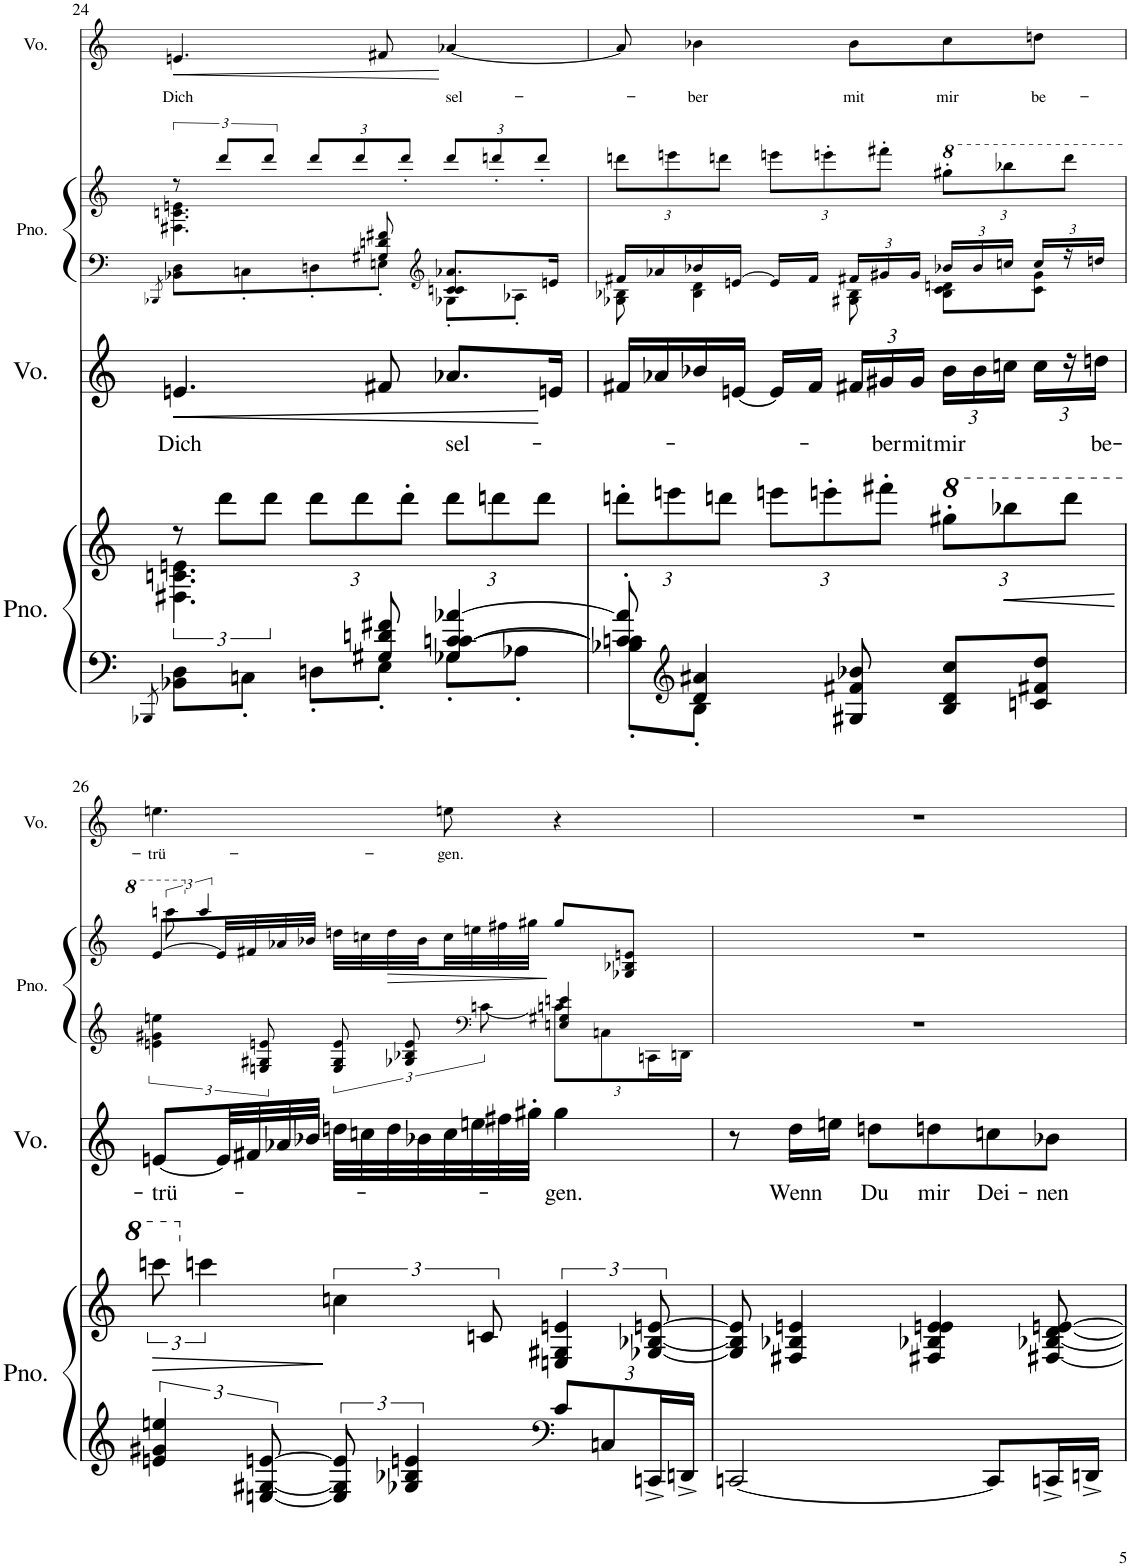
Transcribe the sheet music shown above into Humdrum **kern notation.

**kern	**kern	**dynam	**kern	**text	**dynam	**kern	**kern	**dynam	**kern	**text	**dynam
*part4	*part4	*part4	*part3	*part3	*part3	*part2	*part2	*part2	*part1	*part1	*part1
*staff6	*staff5	*staff5/6	*staff4	*staff4	*staff4	*staff3	*staff2	*staff2/3	*staff1	*staff1	*staff1
*I"Piano	*	*	*I"Voz	*	*	*I"Piano	*	*	*I"Voz	*	*
*I'Pno.	*	*	*I'Vo.	*	*	*I'Pno.	*	*	*I'Vo.	*	*
!!LO:PB:g=z
*clefF4	*clefG2	*	*clefG2	*	*	*clefF4	*clefG2	*	*clefG2	*	*
*k[]	*k[]	*	*k[]	*	*	*k[]	*k[]	*	*k[]	*	*
*M3/4	*M3/4	*	*M3/4	*	*	*M3/4	*M3/4	*	*M3/4	*	*
=24	=24	=24	=24	=24	=24	=24	=24	=24	=24	=24	=24
*^	*	*	*	*	*	*^	*	*	*	*	*
.	8qBBB-X/	.	.	.	.	.	.	8qBBB-X/	.	.	.	.	.
*	*	*^	*	*	*	*	*	*	*	*	*	*	*
!	!	!	!	!	!	!LO:LY:b	!LO:HP:b	!	!	!	!	!	!LO:LY:b	!LO:HP:b
*	*	*	*	*	*	*	*	*	*^	*^	*	*	*	*
8ryy	8BB-X\ 8D\L	12r	4.F#X\ 4.cn\ 4.en\	.	4.en/	Dich	<	4.ryy	8BB-X\ 8D\L	2ryy	12r	4.F#X\ 4.cn\ 4.en\	.	4.en/	Dich	<
.	.	12ddd\L	.	.	.	.	.	.	.	.	12ddd/L	.	.	.	.	.
4ryy	8Cn'\J	.	.	.	.	.	.	.	8Cn'\	.	.	.	.	.	.	.
.	.	12ddd\J	.	.	.	.	.	.	.	.	12ddd/J	.	.	.	.	.
*	*	*Xbrackettup	*	*	*	*	*	*	*	*	*Xbrackettup	*	*	*	*	*
.	8Dn'\L	12ddd\L	.	.	.	.	.	.	8Dn'\	.	12ddd/L	.	.	.	.	.
.	.	12ddd\	.	.	.	.	.	.	.	.	12ddd/	.	.	.	.	.
8G#X/ 8dn/ 8f#X/	8E'\J	.	4.ryy	.	8f#X/	.	.	8G#X/ 8dn/ 8f#X/	8En'\J	.	.	4.ryy	.	8f#X/	.	.
.	.	12ddd'\J	.	.	.	.	.	.	.	.	12ddd'/J	.	.	.	.	.
*	*	*	*	*	*	*	*	*clefG2	*	*	*	*	*	*	*	*
!	!	!	!	!	!	!LO:LY:b	!	!	!	!	!	!	!	!	!LO:LY:b	!
4G-X/ [4cn/ [4c/ [4a-X/	8G-'\L	12ddd\L	.	.	8.a-X/L	sel-	.	8.a-X/L	8G-X'\L	4cn/ 4c/	12ddd/L	.	.	[4a-X/	sel-	[
.	.	12dddn\	.	.	.	.	.	.	.	.	12dddn'/	.	.	.	.	.
.	8A-X'\J	.	.	.	.	.	.	.	8A-X'\J	.	.	.	.	.	.	.
.	.	12ddd\J	.	.	.	.	.	.	.	.	12ddd'/J	.	.	.	.	.
.	.	.	.	.	16en/Jk	.	[	16en/Jk	.	.	.	.	.	.	.	.
*	*	*	*	*	*	*	*	*	*v	*v	*	*	*	*	*	*
*	*	*v	*v	*	*	*	*	*	*	*v	*v	*	*	*	*
=25	=25	=25	=25	=25	=25	=25	=25	=25	=25	=25	=25	=25	=25
8cn/]' 8c/]' 8a-/]'	8B-X'\L	12dddn'\L	.	16f#X/LL	.	.	16f#X/LL	8G-X\ 8B-X\	12dddn\L	.	8a-/]	.	.
.	.	.	.	16a-X/	.	.	16a-X/	.	.	.	.	.	.
.	.	12eeen\	.	.	.	.	.	.	12eeen\	.	.	.	.
*clefG2	*	*	*	*	*	*	*	*	*	*	*	*	*
!	!	!	!	!	!	!	!	!	!	!	!	!LO:LY:b	!
4d/ 4a#X/	8B-'\J	.	.	16b-X/	.	.	16b-X/	4B-\ 4d\	.	.	4b-X\	-ber	.
.	.	12dddn\J	.	.	.	.	.	.	12dddn\J	.	.	.	.
.	.	.	.	[16en/JJ	.	.	[16en/JJ	.	.	.	.	.	.
.	2ryy	12eeen\L	.	16e/LL]	.	.	16e/LL]	.	12eeen\L	.	.	.	.
.	.	.	.	16f#/JJ	.	.	16f#/JJ	.	.	.	.	.	.
.	.	12eeen'\	.	.	.	.	.	.	12eeen'\	.	.	.	.
*	*	*	*	*Xbrackettup	*	*	*Xbrackettup	*	*	*	*	*	*
!	!	!	!	!	!	!	!	!	!	!	!	!LO:LY:b	!
8G#X/ 8f#X/ 8b-X/	.	.	.	24f#X/LL	.	.	24f#X/LL	8G#X\ 8B-\	.	.	8b-\L	mit	.
!	!	!	!	!	!LO:LY:b	!	!	!	!	!	!	!	!
.	.	12fff#X'\J	.	24g#X/	-ber	.	24g#X/	.	12fff#X'\J	.	.	.	.
!	!	!	!	!	!LO:LY:b	!	!	!	!	!	!	!	!
.	.	.	.	24g#/JJ	mit	.	24g#/JJ	.	.	.	.	.	.
*	*	*8va	*	*	*	*	*	*	*	*	*	*	*
!	!	!	!	!	!LO:LY:b	!	!	!	!	!	!	!	!
*	*	*	*	*	*	*	*	*	*8va	*	*	*	*
!	!	!	!	!	!	!	!	!	!	!	!	!LO:LY:b	!
8B-/ 8d/ 8cc/L	.	12ggg#X'\L	.	24b-\LL	mir	.	24b-X/LL	8B-\ 8c\ 8dn\L	12ggg#X'\L	.	8cc\	mir	.
.	.	.	.	24b-\	.	.	24b-/	.	.	.	.	.	.
!	!	!	!LO:HP:b	!	!	!	!	!	!	!	!	!	!
.	.	12bbb-X\	<	24ccn\JJ	.	.	24ccn/JJ	.	12bbb-X\	.	.	.	.
!	!	!	!	!	!	!	!	!	!	!	!	!LO:LY:b	!
8cn/ 8f#X/ 8dd/J	.	.	.	24cc\LL	.	.	24cc/LL	8c\ 8g#\J	.	.	8ddn\J	be-	.
.	.	12dddd\J	.	24r	.	.	24r	.	12dddd\J	.	.	.	.
!	!	!	!	!	!LO:LY:b	!	!	!	!	!	!	!	!
.	.	.	.	24ddn\JJ	be-	.	24ddn/JJ	.	.	.	.	.	.
*v	*v	*	*	*	*	*	*	*	*	*	*	*	*
!!LO:LB:g=z
=26	=26	=26	=26	=26	=26	=26	=26	=26	=26	=26	=26	=26
*	*brackettup	*	*	*	*	*	*	*	*	*	*	*
!	!	!	!	!LO:LY:b	!	!	!	!	!	!	!	!
*	*	*	*	*	*	*	*	*^	*	*	*	*
*	*	*	*	*	*	*brackettup	*	*	*brackettup	*	*	*	*
!	!	!	!	!	!	!	!	!	!	!	!	!LO:LY:b	!
6en/ 6g#X/ 6een/	12ccccn\	.	[8en/L	-trü-	.	6en\ 6g#X\ 6een\	2ryy	[8ee/L	12ccccn\	.	4.een\	-trü-	.
*	*X8va	*	*	*	*	*	*	*	*	*	*	*	*
*	*	*	*	*	*	*	*	*X8va	*	*	*	*	*
.	6cccn\	.	.	.	.	.	.	.	6ccc/	.	.	.	.
.	.	.	32e/LL]	.	.	.	.	32e/LL]	.	.	.	.	.
.	.	.	32f#X/	.	.	.	.	32f#X/	.	.	.	.	.
[12En/ [12G#X/ [12en/	.	.	.	.	.	12En/ 12G#X/ 12en/	.	.	.	.	.	.	.
.	.	.	32a-X/	.	.	.	.	32a-X/	.	.	.	.	.
.	.	.	32b-X/JJJ	.	.	.	.	32b-X/JJJ	.	.	.	.	.
12E/] 12G#/] 12e/]	6ccn\	[	32ddn\LLL	.	.	12E/ 12G#/ 12e/	.	32ddn\LLL	2ryy	.	.	.	.
.	.	.	32ccn\	.	.	.	.	32ccn\	.	.	.	.	.
!	!	!	!	!	!	!	!	!	!	!LO:HP:b	!	!	!
.	.	.	32dd\	.	.	.	.	32dd\	.	>	.	.	.
6G-X/ 6B-X/ 6en/	.	.	.	.	.	12G-X/ 12B-X/ 12e/	.	.	.	.	.	.	.
.	.	.	32b-X\	.	.	.	.	32b-\	.	.	.	.	.
!	!	!	!	!	!	!	!	!	!	!	!	!LO:LY:b	!
.	.	.	32cc\	.	.	.	.	32cc\	.	.	8een\	-gen.	.
.	.	.	32een\	.	.	.	.	32een\	.	.	.	.	.
*	*	*	*	*	*	*clefF4	*	*	*	*	*	*	*
.	12cn/	.	.	.	.	[12cn\	.	.	.	.	.	.	.
.	.	.	32ff#X\	.	.	.	.	32ff#X\	.	.	.	.	.
.	.	.	32gg#X'\JJJ	.	.	.	.	32gg#X\JJJ	.	.	.	.	.
*clefF4	*	*	*	*	*	*	*	*	*	*	*	*	*
*Xbrackettup	*	*	*	*	*	*	*	*	*	*	*	*	*
!	!	!	!	!LO:LY:b	!	!	!	!	!	!	!	!	!
*	*	*	*	*	*	*Xbrackettup	*	*	*	*	*	*	*
12c/L	6En/ 6G#X/ 6en/	.	4gg#\	-gen.	.	12cn\L]	4En/ 4G#X/ 4en/	8gg#/L	.	]	4r	.	.
12Cn/	.	.	.	.	.	12Cn\	.	.	.	.	.	.	.
.	.	.	.	.	.	.	.	8G-X/ 8B-X/ 8en/J	.	.	.	.	.
24CCn^/L	[12G-X/ [12B-X/ [12en/	.	.	.	.	24CCn\L	.	.	.	.	.	.	.
24DDn^/JJ	.	.	.	.	.	24DDn\JJ	.	.	.	.	.	.	.
*	*	*	*	*	*	*v	*v	*	*	*	*	*	*
*	*	*	*	*	*	*	*v	*v	*	*	*	*
=27	=27	=27	=27	=27	=27	=27	=27	=27	=27	=27	=27
[2CCn/	8G-/] 8B-/] 8e/]	.	8r	.	.	2.r	2.r	.	2.r	.	.
!	!	!	!	!LO:LY:b	!	!	!	!	!	!	!
.	4F#X/ 4B-X/ 4en/	.	16dd\LL	Wenn	.	.	.	.	.	.	.
.	.	.	16een\JJ	.	.	.	.	.	.	.	.
!	!	!	!	!LO:LY:b	!	!	!	!	!	!	!
.	.	.	8ddn\L	Du	.	.	.	.	.	.	.
!	!	!	!	!LO:LY:b	!	!	!	!	!	!	!
.	4F#X/ 4B-X/ 4en/ 4en/	.	8ddn\	mir	.	.	.	.	.	.	.
!	!	!	!	!LO:LY:b	!	!	!	!	!	!	!
8CC/L]	.	.	8ccn\	Dei-	.	.	.	.	.	.	.
!	!	!	!	!LO:LY:b	!	!	!	!	!	!	!
16CCn^/L	[8F#X/ [8B-X/ [8d/ [8en/	.	8b-X\J	-nen	.	.	.	.	.	.	.
16DDn^/JJ	.	.	.	.	.	.	.	.	.	.	.
=	=	=	=	=	=	=	=	=	=	=	=
*-	*-	*-	*-	*-	*-	*-	*-	*-	*-	*-	*-
